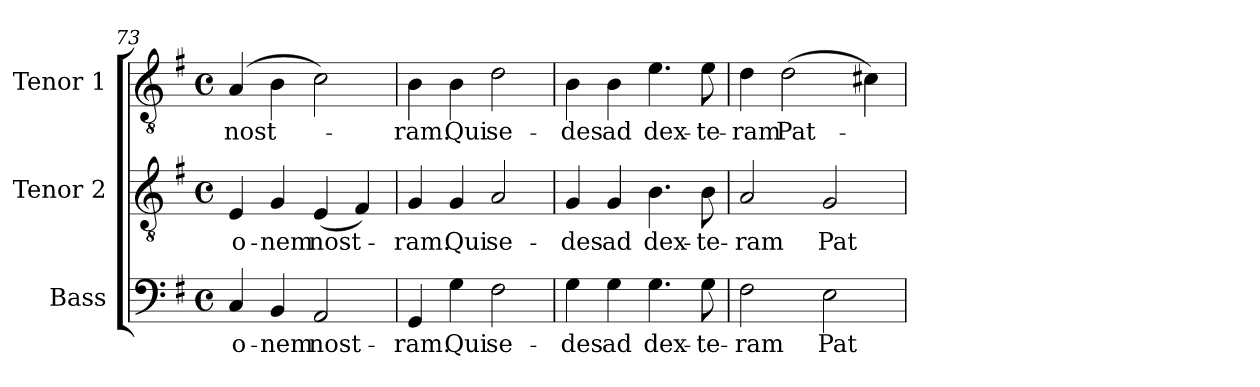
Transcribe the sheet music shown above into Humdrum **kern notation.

**kern	**text	**kern	**text	**kern	**text
*part3	*part3	*part2	*part2	*part1	*part1
*staff3	*staff3	*staff2	*staff2	*staff1	*staff1
*I"Bass	*	*I"Tenor 2	*	*I"Tenor 1	*
*I'B.	*	*I'T. 2	*	*I'T. 1	*
!!LO:LB:g=z
*clefF4	*	*clefGv2	*	*clefGv2	*
*k[f#]	*	*k[f#]	*	*k[f#]	*
*G:	*	*G:	*	*G:	*
*M4/4	*	*M4/4	*	*M4/4	*
*met(c)	*	*met(c)	*	*met(c)	*
=73	=73	=73	=73	=73	=73
!	!LO:LY:b	!	!LO:LY:b	!	!LO:LY:b
4C/	-o-	4E/	-o-	(4A/	nost-
!	!LO:LY:b	!	!LO:LY:b	!	!
4BB/	-nem	4G/	-nem	4B\	.
!	!LO:LY:b	!	!LO:LY:b	!	!
2AA/	nost-	(<4E/	nost-	2c\)	.
.	.	4F#/)	.	.	.
=74	=74	=74	=74	=74	=74
!	!LO:LY:b	!	!LO:LY:b	!	!LO:LY:b
4GG/	-ram.	4G/	-ram.	4B\	-ram.
!	!LO:LY:b	!	!LO:LY:b	!	!LO:LY:b
4G\	Qui	4G/	Qui	4B\	Qui
!	!LO:LY:b	!	!LO:LY:b	!	!LO:LY:b
2F#\	se-	2A/	se-	2d\	se-
=75	=75	=75	=75	=75	=75
!	!LO:LY:b	!	!LO:LY:b	!	!LO:LY:b
4G\	-des	4G/	-des	4B\	-des
!	!LO:LY:b	!	!LO:LY:b	!	!LO:LY:b
4G\	ad	4G/	ad	4B\	ad
!	!LO:LY:b	!	!LO:LY:b	!	!LO:LY:b
4.G\	dex-	4.B\	dex-	4.e\	dex-
!	!LO:LY:b	!	!LO:LY:b	!	!LO:LY:b
8G\	-te-	8B\	-te-	8e\	-te-
=76	=76	=76	=76	=76	=76
!	!LO:LY:b	!	!LO:LY:b	!	!LO:LY:b
2F#\	-ram	2A/	-ram	4d\	-ram
!	!	!	!	!	!LO:LY:b
.	.	.	.	(>2d\	Pat-
!	!LO:LY:b	!	!LO:LY:b	!	!
2E\	Pat-	2G/	Pat-	.	.
.	.	.	.	4c#X\)	.
=	=	=	=	=	=
*-	*-	*-	*-	*-	*-
